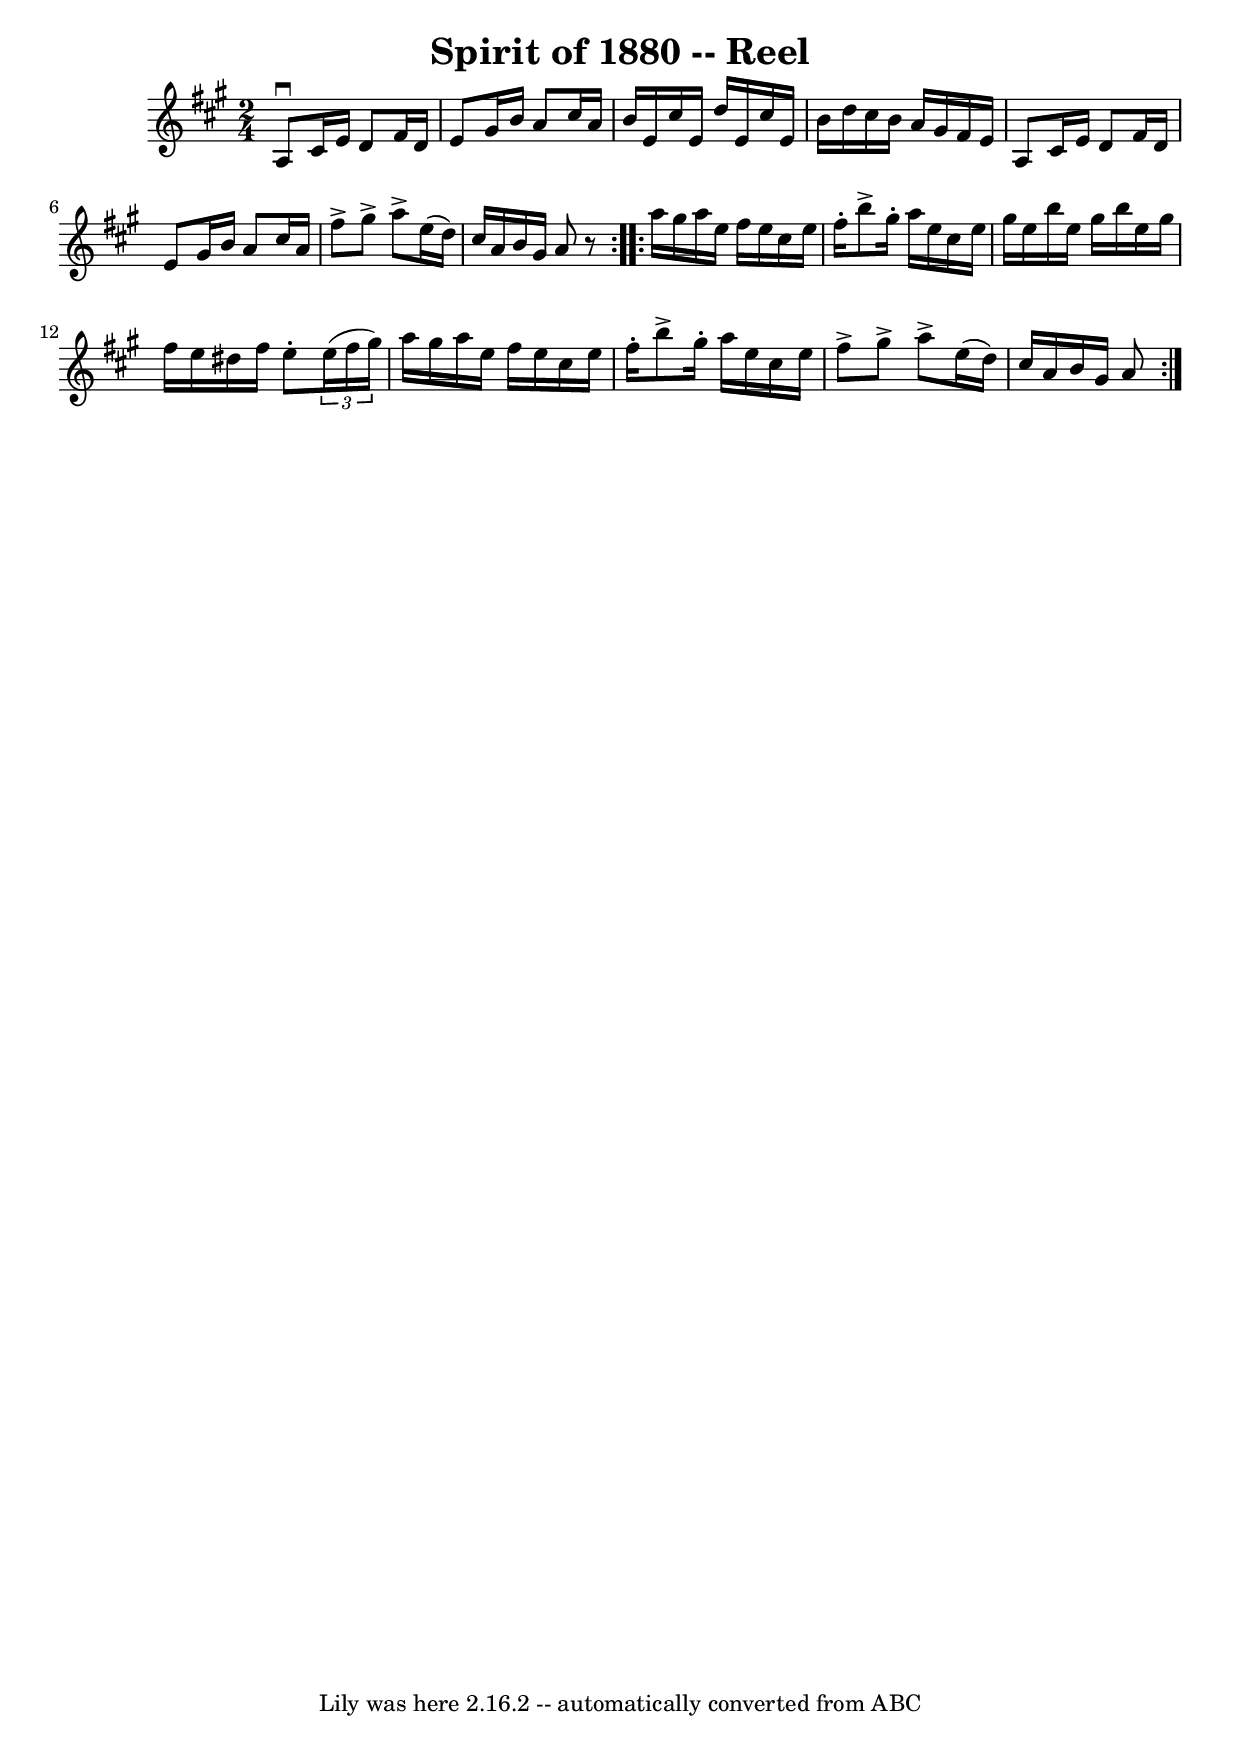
\version "2.16.2"
\include "Mammoth.ily"
\header {
  %% book = "Ryan's Mammoth Collection"
  crossRefNumber = "1"
  footnotes = "\\\\170"
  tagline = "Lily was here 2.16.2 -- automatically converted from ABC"
  title = "Spirit of 1880 -- Reel"

}
voicedefault =  {



  \repeat volta 2 {

    \time 2/4 
    \key a \major
    a8^\downbow cis'16 e'16 d'8 fis'16    
    d'16    |
    e'8 gis'16 b'16 a'8 cis''16 a'16    |
    
    b'16 e'16 cis''16 e'16 d''16 e'16 cis''16 e'16     |
    b'16 d''16 cis''16 b'16 a'16 gis'16 fis'16 e'16  |
    a8 cis'16 e'16 d'8 fis'16 d'16    |
    e'8 
    gis'16 b'16 a'8 cis''16 a'16    |
    fis''8^\accent   
    gis''8^\accent a''8^\accent e''16 (d''16)   |
    cis''16    
    a'16 b'16 gis'16 a'8    r8   
  } 
  \repeat volta 2 {
    a''16 gis''16  
    a''16 e''16 fis''16 e''16 cis''16 e''16    |
    fis''16-. b''8^\accent gis''16-. a''16 e''16 cis''16 e''16     |
    gis''16 e''16 b''16 e''16 gis''16 b''16 e''16    
    gis''16    |
    fis''16 e''16 dis''16 fis''16 e''8-.   
    \times 2/3 { e''16 (fis''16 gis''16) 
	       }   |
    a''16    
    gis''16 a''16 e''16 fis''16 e''16 cis''16 e''16    |
    
    fis''16-. b''8^\accent gis''16-. a''16 e''16 cis''16 e''16     |
    fis''8^\accent gis''8^\accent a''8^\accent e''16 (d''16)   |
    cis''16 a'16 b'16 gis'16 a'8  
  }   

}

\score{
  <<

    \context Staff="default"
    {
      \voicedefault 
      
    }

  >>
  \layout {
    
  }
  \midi {
  }

}
